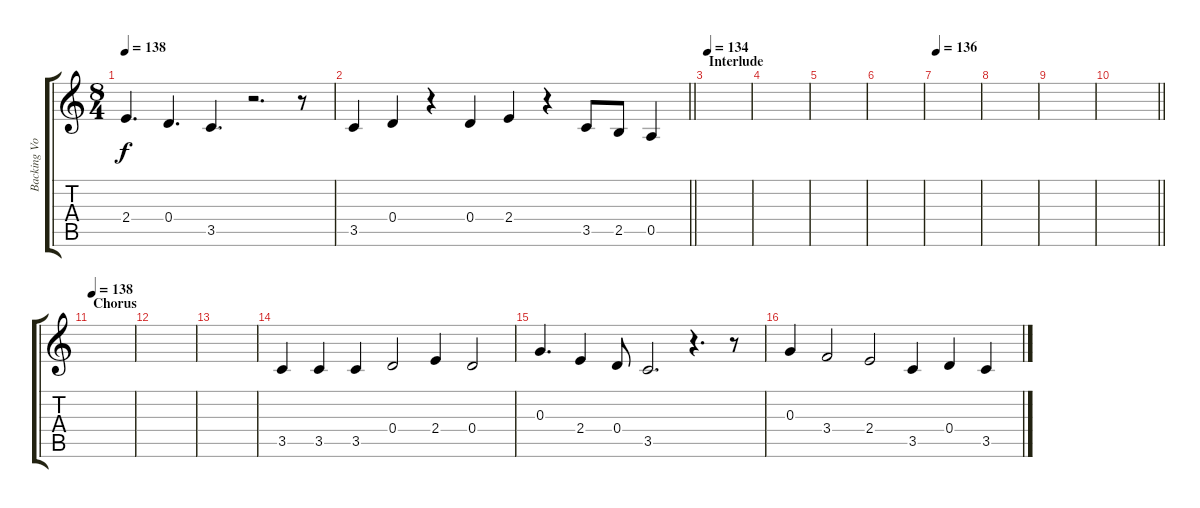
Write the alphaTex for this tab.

\track ("Backing Vocals" "Backing Vo") {instrument contrabass}
\staff {score tabs}
\tuning (E4 B3 G3 D3 A2 E2) {hide}
\ts (8 4)
\tempo 138
\clef g2
\ks c
2.4.4{d dy f} 0.4.4{d} 3.5.4{d} r.2{d} r.8 |
\barLineRight lightlight
3.5.4 0.4.4 r.4 0.4.4 2.4.4 r.4 3.5.8 2.5.8 0.5.4 |
\section ("" "Interlude")
\tempo 134
|
|
|
|
\tempo 136
|
|
|
\barLineRight lightlight
|
\section ("" "Chorus")
\tempo 138
|
|
|
3.5.4 3.5.4 3.5.4 0.4.2 2.4.4 0.4.2 |
0.3.4{d} 2.4.4 0.4.8 3.5.2{d} r.4{d} r.8 |
0.3.4 3.4.2 2.4.2 3.5.4 0.4.4 3.5.4
